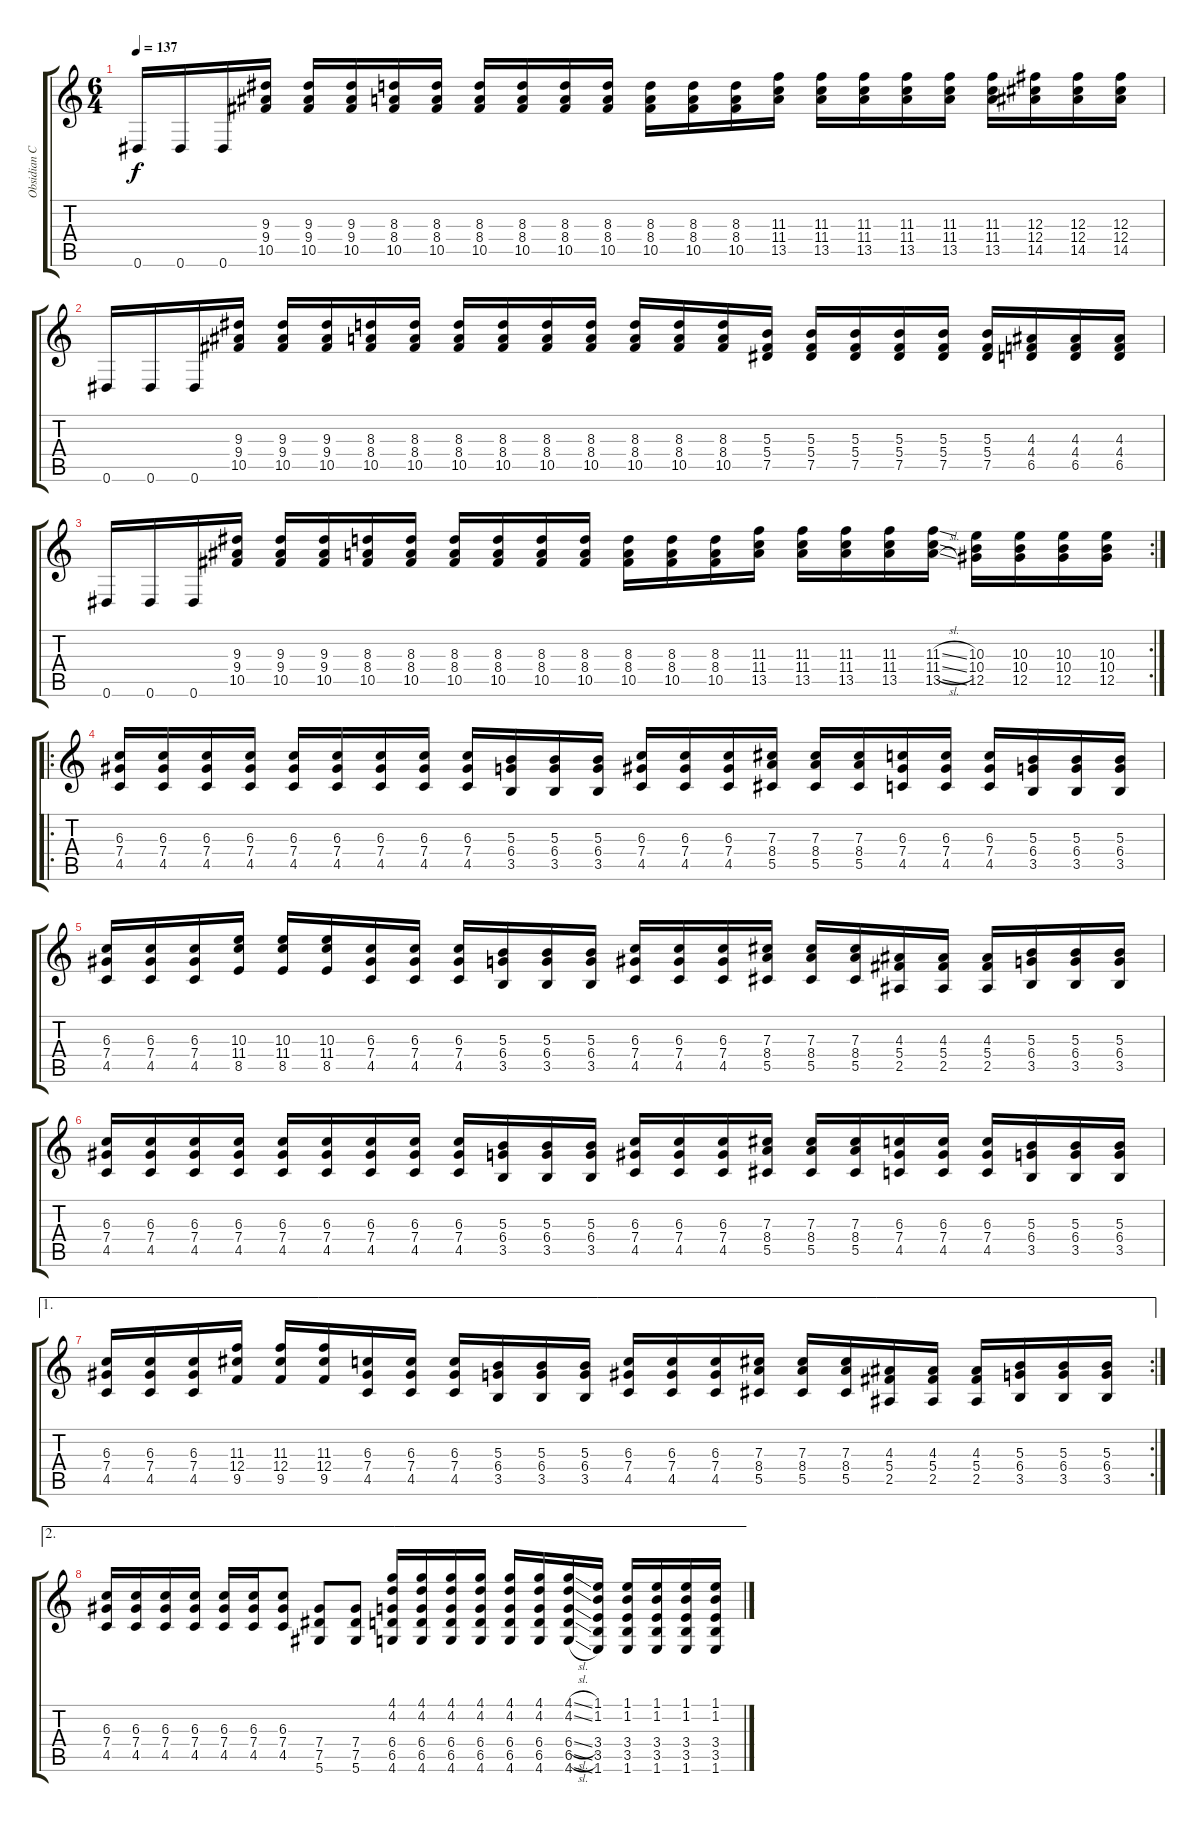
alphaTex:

\track ("Obsidian C." "Obsidian C") {instrument distortionguitar}
\staff {score tabs}
\tuning (Eb4 Bb3 Gb3 Db3 Ab2 Eb2) {hide}
\ts (6 4)
\tempo 137
\clef g2
\ks c
0.6.16{dy f} 0.6.16 0.6.16 (9.3 9.4 10.5).16 (9.3 9.4 10.5).16 (9.3 9.4 10.5).16 (8.3 8.4 10.5).16 (8.3 8.4 10.5).16 (8.3 8.4 10.5).16 (8.3 8.4 10.5).16 (8.3 8.4 10.5).16 (8.3 8.4 10.5).16 (8.3 8.4 10.5).16 (8.3 8.4 10.5).16 (8.3 8.4 10.5).16 (11.3 11.4 13.5).16 (11.3 11.4 13.5).16 (11.3 11.4 13.5).16 (11.3 11.4 13.5).16 (11.3 11.4 13.5).16 (11.3 11.4 13.5).16 (12.3 12.4 14.5).16 (12.3 12.4 14.5).16 (12.3 12.4 14.5).16 |
0.6.16 0.6.16 0.6.16 (9.3 9.4 10.5).16 (9.3 9.4 10.5).16 (9.3 9.4 10.5).16 (8.3 8.4 10.5).16 (8.3 8.4 10.5).16 (8.3 8.4 10.5).16 (8.3 8.4 10.5).16 (8.3 8.4 10.5).16 (8.3 8.4 10.5).16 (8.3 8.4 10.5).16 (8.3 8.4 10.5).16 (8.3 8.4 10.5).16 (5.3 5.4 7.5).16 (5.3 5.4 7.5).16 (5.3 5.4 7.5).16 (5.3 5.4 7.5).16 (5.3 5.4 7.5).16 (5.3 5.4 7.5).16 (4.3 4.4 6.5).16 (4.3 4.4 6.5).16 (4.3 4.4 6.5).16 |
\rc 2
0.6.16 0.6.16 0.6.16 (9.3 9.4 10.5).16 (9.3 9.4 10.5).16 (9.3 9.4 10.5).16 (8.3 8.4 10.5).16 (8.3 8.4 10.5).16 (8.3 8.4 10.5).16 (8.3 8.4 10.5).16 (8.3 8.4 10.5).16 (8.3 8.4 10.5).16 (8.3 8.4 10.5).16 (8.3 8.4 10.5).16 (8.3 8.4 10.5).16 (11.3 11.4 13.5).16 (11.3 11.4 13.5).16 (11.3 11.4 13.5).16 (11.3 11.4 13.5).16 (11.3{sl} 11.4{sl} 13.5{sl}).16 (10.3 10.4 12.5).16 (10.3 10.4 12.5).16 (10.3 10.4 12.5).16 (10.3 10.4 12.5).16 |
\ro
(6.3 7.4 4.5).16 (6.3 7.4 4.5).16 (6.3 7.4 4.5).16 (6.3 7.4 4.5).16 (6.3 7.4 4.5).16 (6.3 7.4 4.5).16 (6.3 7.4 4.5).16 (6.3 7.4 4.5).16 (6.3 7.4 4.5).16 (5.3 6.4 3.5).16 (5.3 6.4 3.5).16 (5.3 6.4 3.5).16 (6.3 7.4 4.5).16 (6.3 7.4 4.5).16 (6.3 7.4 4.5).16 (7.3 8.4 5.5).16 (7.3 8.4 5.5).16 (7.3 8.4 5.5).16 (6.3 7.4 4.5).16 (6.3 7.4 4.5).16 (6.3 7.4 4.5).16 (5.3 6.4 3.5).16 (5.3 6.4 3.5).16 (5.3 6.4 3.5).16 |
(6.3 7.4 4.5).16 (6.3 7.4 4.5).16 (6.3 7.4 4.5).16 (10.3 11.4 8.5).16 (10.3 11.4 8.5).16 (10.3 11.4 8.5).16 (6.3 7.4 4.5).16 (6.3 7.4 4.5).16 (6.3 7.4 4.5).16 (5.3 6.4 3.5).16 (5.3 6.4 3.5).16 (5.3 6.4 3.5).16 (6.3 7.4 4.5).16 (6.3 7.4 4.5).16 (6.3 7.4 4.5).16 (7.3 8.4 5.5).16 (7.3 8.4 5.5).16 (7.3 8.4 5.5).16 (4.3 5.4 2.5).16 (4.3 5.4 2.5).16 (4.3 5.4 2.5).16 (5.3 6.4 3.5).16 (5.3 6.4 3.5).16 (5.3 6.4 3.5).16 |
(6.3 7.4 4.5).16 (6.3 7.4 4.5).16 (6.3 7.4 4.5).16 (6.3 7.4 4.5).16 (6.3 7.4 4.5).16 (6.3 7.4 4.5).16 (6.3 7.4 4.5).16 (6.3 7.4 4.5).16 (6.3 7.4 4.5).16 (5.3 6.4 3.5).16 (5.3 6.4 3.5).16 (5.3 6.4 3.5).16 (6.3 7.4 4.5).16 (6.3 7.4 4.5).16 (6.3 7.4 4.5).16 (7.3 8.4 5.5).16 (7.3 8.4 5.5).16 (7.3 8.4 5.5).16 (6.3 7.4 4.5).16 (6.3 7.4 4.5).16 (6.3 7.4 4.5).16 (5.3 6.4 3.5).16 (5.3 6.4 3.5).16 (5.3 6.4 3.5).16 |
\ae 1
\rc 2
(6.3 7.4 4.5).16 (6.3 7.4 4.5).16 (6.3 7.4 4.5).16 (11.3 12.4 9.5).16 (11.3 12.4 9.5).16 (11.3 12.4 9.5).16 (6.3 7.4 4.5).16 (6.3 7.4 4.5).16 (6.3 7.4 4.5).16 (5.3 6.4 3.5).16 (5.3 6.4 3.5).16 (5.3 6.4 3.5).16 (6.3 7.4 4.5).16 (6.3 7.4 4.5).16 (6.3 7.4 4.5).16 (7.3 8.4 5.5).16 (7.3 8.4 5.5).16 (7.3 8.4 5.5).16 (4.3 5.4 2.5).16 (4.3 5.4 2.5).16 (4.3 5.4 2.5).16 (5.3 6.4 3.5).16 (5.3 6.4 3.5).16 (5.3 6.4 3.5).16 |
\ae 2
(6.3 7.4 4.5).16 (6.3 7.4 4.5).16 (6.3 7.4 4.5).16 (6.3 7.4 4.5).16 (6.3 7.4 4.5).16 (6.3 7.4 4.5).16 (6.3 7.4 4.5).8 (7.4 7.5 5.6).8 (7.4 7.5 5.6).8 (4.1 4.2 6.4 6.5 4.6).16 (4.1 4.2 6.4 6.5 4.6).16 (4.1 4.2 6.4 6.5 4.6).16 (4.1 4.2 6.4 6.5 4.6).16 (4.1 4.2 6.4 6.5 4.6).16 (4.1 4.2 6.4 6.5 4.6).16 (4.1{sl} 4.2{sl} 6.4{sl} 6.5{sl} 4.6{sl}).16 (1.1 1.2 3.4 3.5 1.6).16 (1.1 1.2 3.4 3.5 1.6).16 (1.1 1.2 3.4 3.5 1.6).16 (1.1 1.2 3.4 3.5 1.6).16 (1.1 1.2 3.4 3.5 1.6).16
